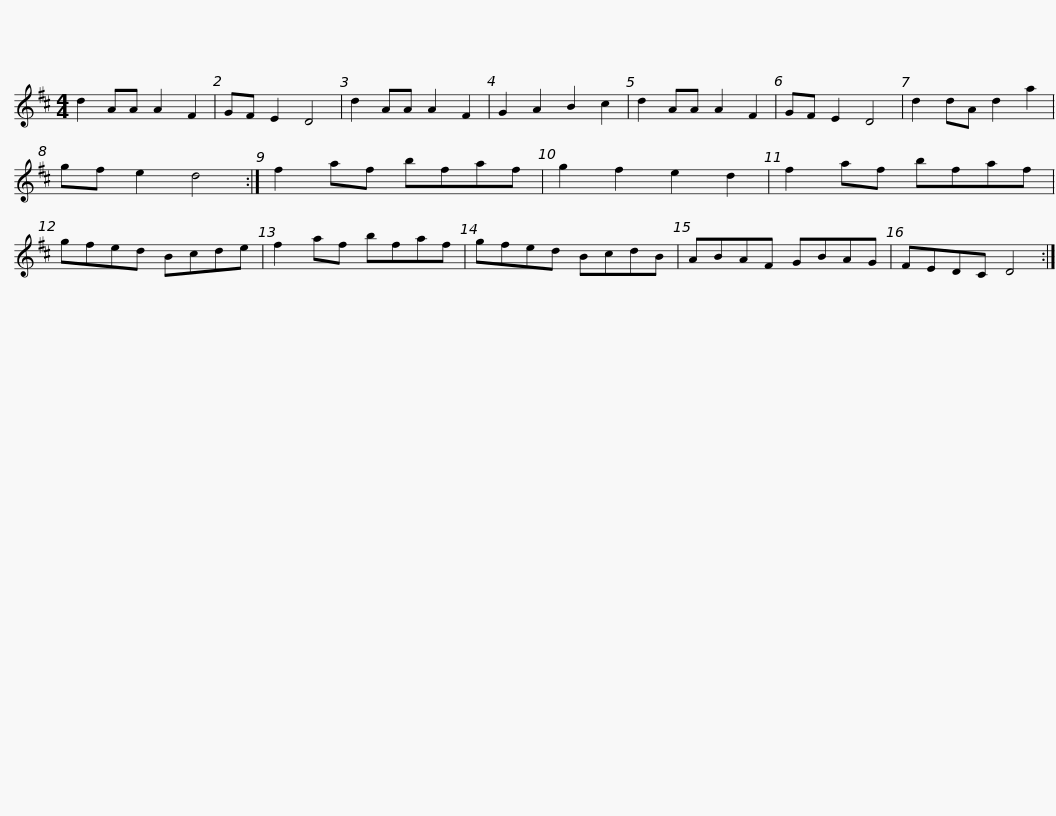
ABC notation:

X:1
L:1/8
M:4/4
I:linebreak $
K:D
V:1 treble
V:1
 d2 AA A2 F2 | GF E2 D4 | d2 AA A2 F2 | G2 A2 B2 c2 | d2 AA A2 F2 | %5
 GF E2 D4 | d2 dA d2 a2 | gf e2 d4 :|$ f2 af bfaf | g2 f2 e2 d2 | %10
 f2 af bfaf | gfed Bcde | f2 af bfaf | gfed BcdB |$ ABAF GBAG | %15
 FEDC D4 :| %16
